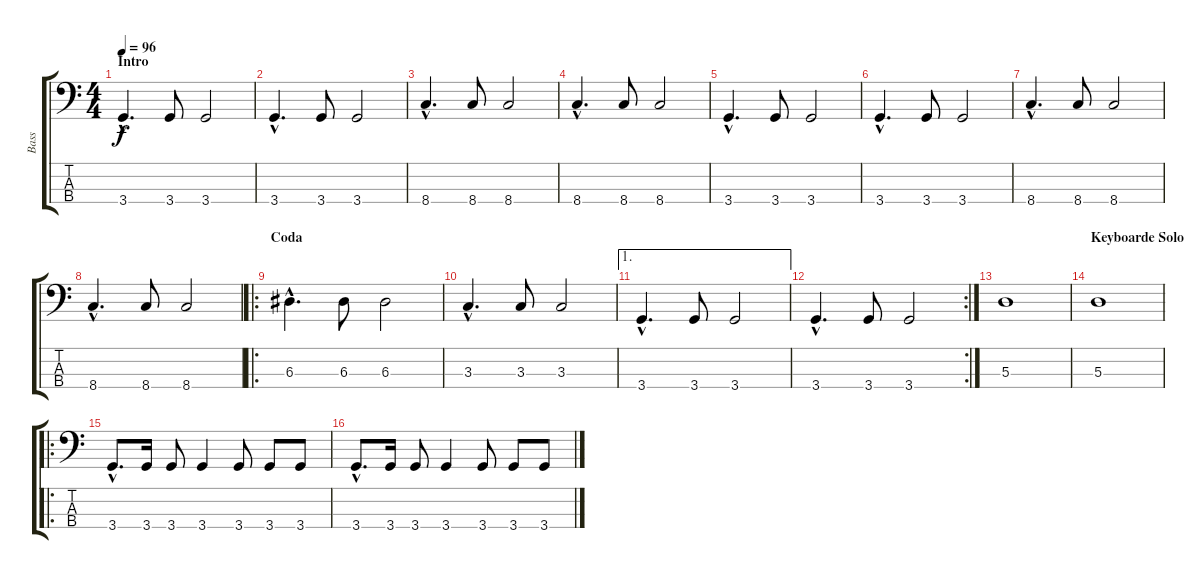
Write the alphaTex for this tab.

\track ("Bass" "Bass") {instrument electricbassfinger}
\staff {score tabs}
\tuning (G2 D2 A1 E1) {hide}
\ts (4 4)
\section ("" "Intro")
\tempo 96
\clef f4
\ks c
3.4{hac}.4{d dy f instrument electricbassfinger} 3.4.8 3.4.2 |
3.4{hac}.4{d} 3.4.8 3.4.2 |
8.4{hac}.4{d} 8.4.8 8.4.2 |
8.4{hac}.4{d} 8.4.8 8.4.2 |
3.4{hac}.4{d} 3.4.8 3.4.2 |
3.4{hac}.4{d} 3.4.8 3.4.2 |
8.4{hac}.4{d} 8.4.8 8.4.2 |
8.4{hac}.4{d} 8.4.8 8.4.2 |
\ro
\section ("" "Coda")
6.3{hac}.4{d} 6.3.8 6.3.2 |
3.3{hac}.4{d} 3.3.8 3.3.2 |
\ae 1
3.4{hac}.4{d} 3.4.8 3.4.2 |
\rc 2
3.4{hac}.4{d} 3.4.8 3.4.2 |
5.3.1 |
\section ("" "Keyboarde Solo")
5.3.1 |
\ro
3.4{hac}.8{d} 3.4.16 3.4.8 3.4.4 3.4.8 3.4.8 3.4.8 |
3.4{hac}.8{d} 3.4.16 3.4.8 3.4.4 3.4.8 3.4.8 3.4.8
